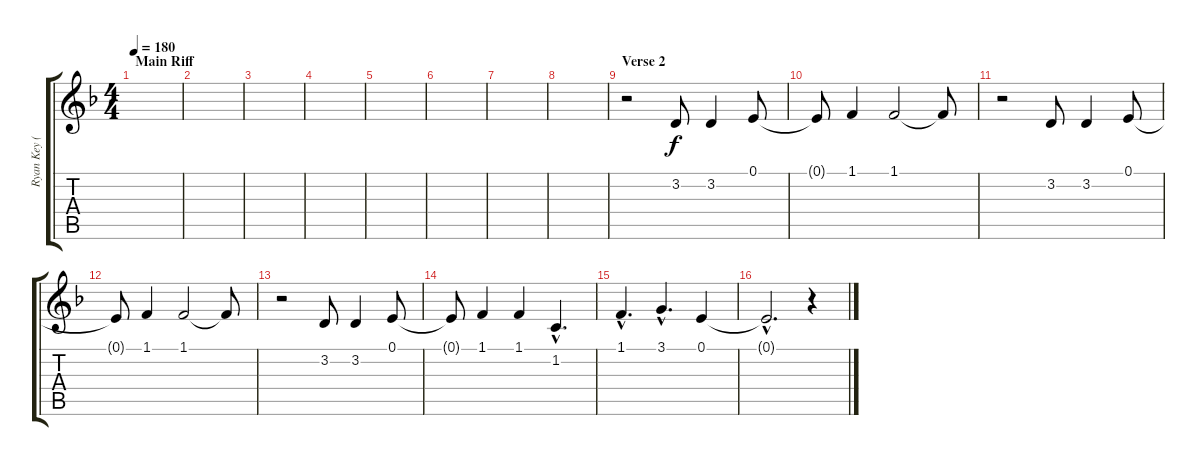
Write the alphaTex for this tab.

\track ("Ryan Key (Voice 1)" "Ryan Key (") {instrument lead1square}
\staff {score tabs}
\tuning (E4 B3 G3 D3 A2 E2) {hide}
\ts (4 4)
\section ("" "Main Riff")
\tempo 180
\clef g2
\ks f
|
|
|
|
|
|
|
|
\section ("" "Verse 2")
r.2 3.2.8 3.2.4 0.1.8 |
0.1{t}.8 1.1.4 1.1.2 1.1{t}.8 |
r.2 3.2.8 3.2.4 0.1.8 |
0.1{t}.8 1.1.4 1.1.2 1.1{t}.8 |
r.2 3.2.8 3.2.4 0.1.8 |
0.1{t}.8 1.1.4 1.1.4 1.2{hac}.4{d} |
1.1{hac}.4{d} 3.1{hac}.4{d} 0.1.4 |
0.1{hac t}.2{d} r.4
